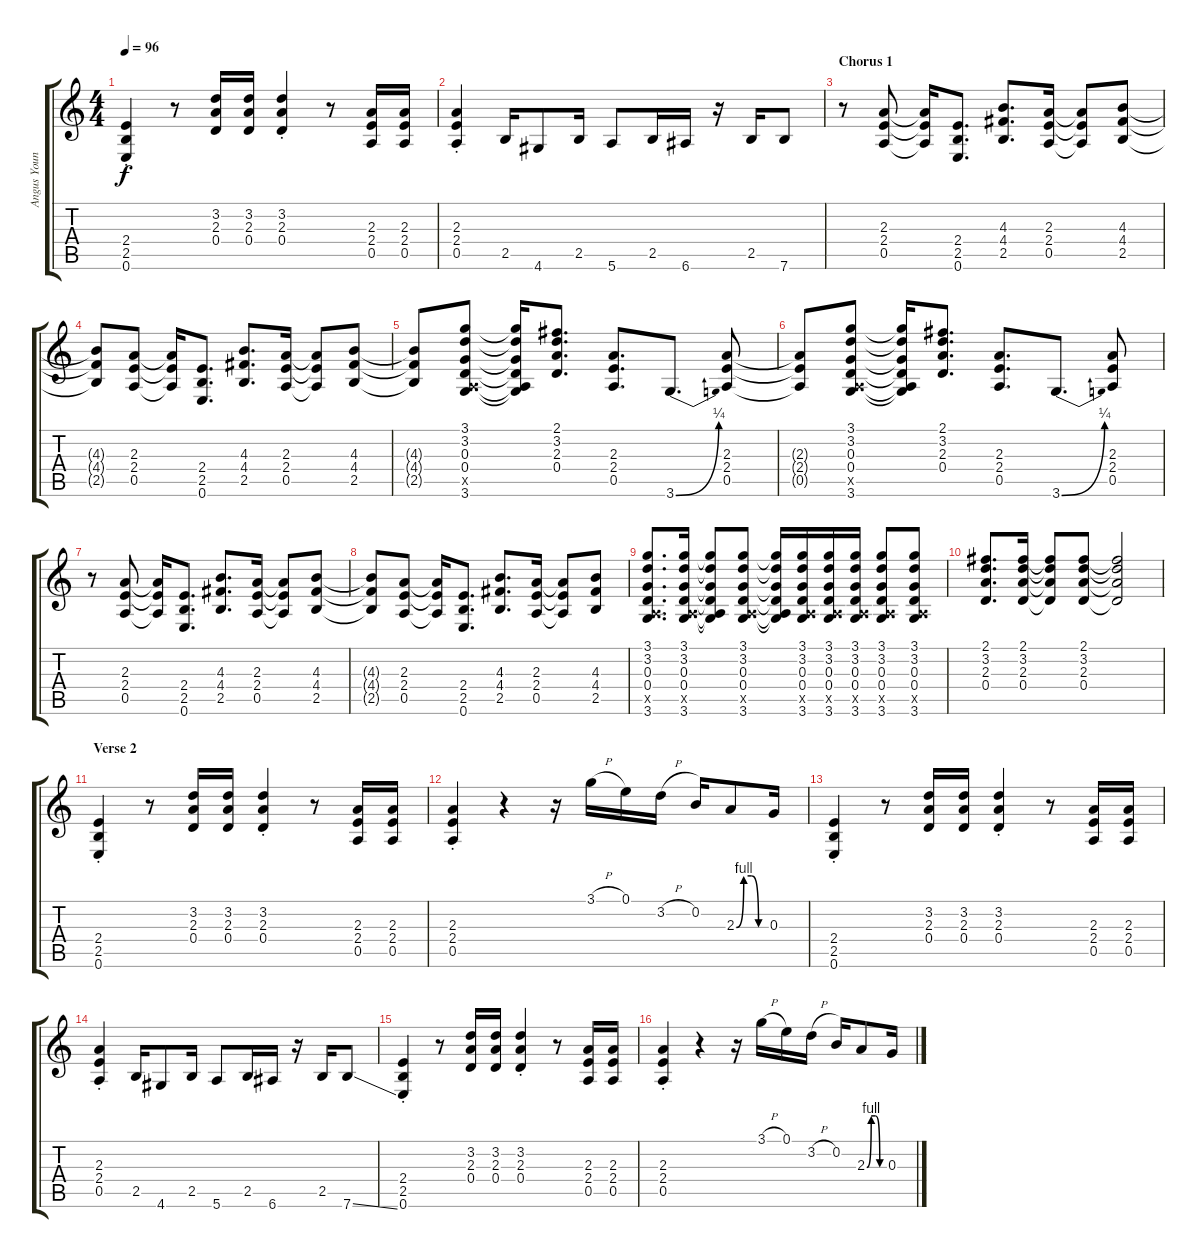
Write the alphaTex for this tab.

\track ("Angus Young" "Angus Youn") {instrument distortionguitar}
\staff {score tabs}
\tuning (E4 B3 G3 D3 A2 E2) {hide}
\ts (4 4)
\tempo 96
\clef g2
\ks c
(2.4{st} 2.5{st} 0.6{st}).4{dy f} r.8 (3.2 2.3 0.4).16 (3.2 2.3 0.4).16 (3.2{st} 2.3{st} 0.4{st}).4 r.8 (2.3 2.4 0.5).16 (2.3 2.4 0.5).16 |
(2.3{st} 2.4{st} 0.5{st}).4 2.5.16 4.6.8 2.5.16 5.6.8 2.5.16 6.6.16 r.16 2.5.16 7.6.8 |
\section ("" "Chorus 1")
r.8 (2.3 2.4 0.5).8 (2.3{t} 2.4{t} 0.5{t}).16 (2.4 2.5 0.6).8{d} (4.3 4.4 2.5).8{d} (2.3 2.4 0.5).16 (2.3{t} 2.4{t} 0.5{t}).8 (4.3 4.4 2.5).8 |
(4.3{t} 4.4{t} 2.5{t}).8 (2.3 2.4 0.5).8 (2.3{t} 2.4{t} 0.5{t}).16 (2.4 2.5 0.6).8{d} (4.3 4.4 2.5).8{d} (2.3 2.4 0.5).16 (2.3{t} 2.4{t} 0.5{t}).8 (4.3 4.4 2.5).8 |
(4.3{t} 4.4{t} 2.5{t}).8 (3.1 3.2 0.3 0.4 0.5{x} 3.6).8 (3.1{t} 3.2{t} 0.3{t} 0.4{t} 0.5{t} 3.6{t}).16 (2.1 3.2 2.3 0.4).8{d} (2.3 2.4 0.5).8{d} 3.6{be (bend 0 0 60 1)}.8{d} (2.3 2.4 0.5).8 |
(2.3{t} 2.4{t} 0.5{t}).8 (3.1 3.2 0.3 0.4 0.5{x} 3.6).8 (3.1{t} 3.2{t} 0.3{t} 0.4{t} 0.5{t} 3.6{t}).16 (2.1 3.2 2.3 0.4).8{d} (2.3 2.4 0.5).8{d} 3.6{be (bend 0 0 60 1)}.8{d} (2.3 2.4 0.5).8 |
r.8 (2.3 2.4 0.5).8 (2.3{t} 2.4{t} 0.5{t}).16 (2.4 2.5 0.6).8{d} (4.3 4.4 2.5).8{d} (2.3 2.4 0.5).16 (2.3{t} 2.4{t} 0.5{t}).8 (4.3 4.4 2.5).8 |
(4.3{t} 4.4{t} 2.5{t}).8 (2.3 2.4 0.5).8 (2.3{t} 2.4{t} 0.5{t}).16 (2.4 2.5 0.6).8{d} (4.3 4.4 2.5).8{d} (2.3 2.4 0.5).16 (2.3{t} 2.4{t} 0.5{t}).8 (4.3 4.4 2.5).8 |
(3.1 3.2 0.3 0.4 0.5{x} 3.6).8{d} (3.1 3.2 0.3 0.4 0.5{x} 3.6).16 (3.1{t} 3.2{t} 0.3{t} 0.4{t} 0.5{t} 3.6{t}).8 (3.1 3.2 0.3 0.4 0.5{x} 3.6).8 (3.1{t} 3.2{t} 0.3{t} 0.4{t} 0.5{t} 3.6{t}).16 (3.1 3.2 0.3 0.4 0.5{x} 3.6).16 (3.1 3.2 0.3 0.4 0.5{x} 3.6).16 (3.1 3.2 0.3 0.4 0.5{x} 3.6).16 (3.1 3.2 0.3 0.4 0.5{x} 3.6).8 (3.1 3.2 0.3 0.4 0.5{x} 3.6).8 |
(2.1 3.2 2.3 0.4).8{d} (2.1 3.2 2.3 0.4).16 (2.1{t} 3.2{t} 2.3{t} 0.4{t}).8 (2.1 3.2 2.3 0.4).8 (2.1{t} 3.2{t} 2.3{t} 0.4{t}).2 |
\section ("" "Verse 2")
(2.4{st} 2.5{st} 0.6{st}).4 r.8 (3.2 2.3 0.4).16 (3.2 2.3 0.4).16 (3.2{st} 2.3{st} 0.4{st}).4 r.8 (2.3 2.4 0.5).16 (2.3 2.4 0.5).16 |
(2.3{st} 2.4{st} 0.5{st}).4 r.4 r.16 3.1{h}.16 0.1.16 3.2{h}.16 0.2.16 2.3{be (custom 0 0 15 4 30 4 45 0 60 0)}.8 0.3.16 |
(2.4{st} 2.5{st} 0.6{st}).4 r.8 (3.2 2.3 0.4).16 (3.2 2.3 0.4).16 (3.2{st} 2.3{st} 0.4{st}).4 r.8 (2.3 2.4 0.5).16 (2.3 2.4 0.5).16 |
(2.3{st} 2.4{st} 0.5{st}).4 2.5.16 4.6.8 2.5.16 5.6.8 2.5.16 6.6.16 r.16 2.5.16 7.6{ss}.8 |
(2.4{st} 2.5{st} 0.6{st}).4 r.8 (3.2 2.3 0.4).16 (3.2 2.3 0.4).16 (3.2{st} 2.3{st} 0.4{st}).4 r.8 (2.3 2.4 0.5).16 (2.3 2.4 0.5).16 |
(2.3{st} 2.4{st} 0.5{st}).4 r.4 r.16 3.1{h}.16 0.1.16 3.2{h}.16 0.2.16 2.3{be (custom 0 0 15 4 30 4 45 0 60 0)}.8 0.3.16
